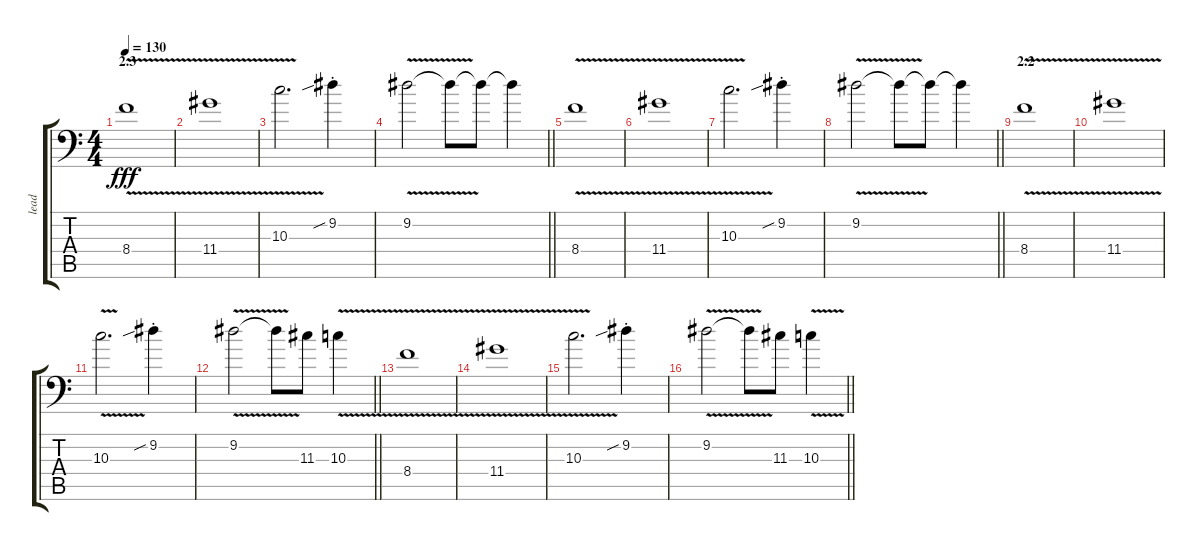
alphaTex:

\track ("lead" "lead") {instrument distortionguitar}
\staff {score tabs}
\tuning (B3 Gb3 D3 A2 E2 A1) {hide}
\ts (4 4)
\section ("" "2.3")
\tempo 130
\clef f4
\ks c
8.4{v}.1{dy fff} |
11.4{v}.1 |
10.3{v}.2{d} 9.2{sib st}.4 |
\barLineRight lightlight
9.2{v}.2 9.2{t}.8 9.2{t}.8 9.2{t}.4 |
8.4{v}.1 |
11.4{v}.1 |
10.3{v}.2{d} 9.2{sib st}.4 |
\barLineRight lightlight
9.2{v}.2 9.2{t}.8 9.2{t}.8 9.2{t}.4 |
\section ("" "2.2")
8.4{v}.1 |
11.4{v}.1 |
10.3{v}.2{d} 9.2{sib st}.4 |
\barLineRight lightlight
9.2{v}.2 9.2{t}.8 11.3.8 10.3{v}.4 |
8.4{v}.1 |
11.4{v}.1 |
10.3{v}.2{d} 9.2{sib st}.4 |
\barLineRight lightlight
9.2{v}.2 9.2{t}.8 11.3.8 10.3{v}.4
